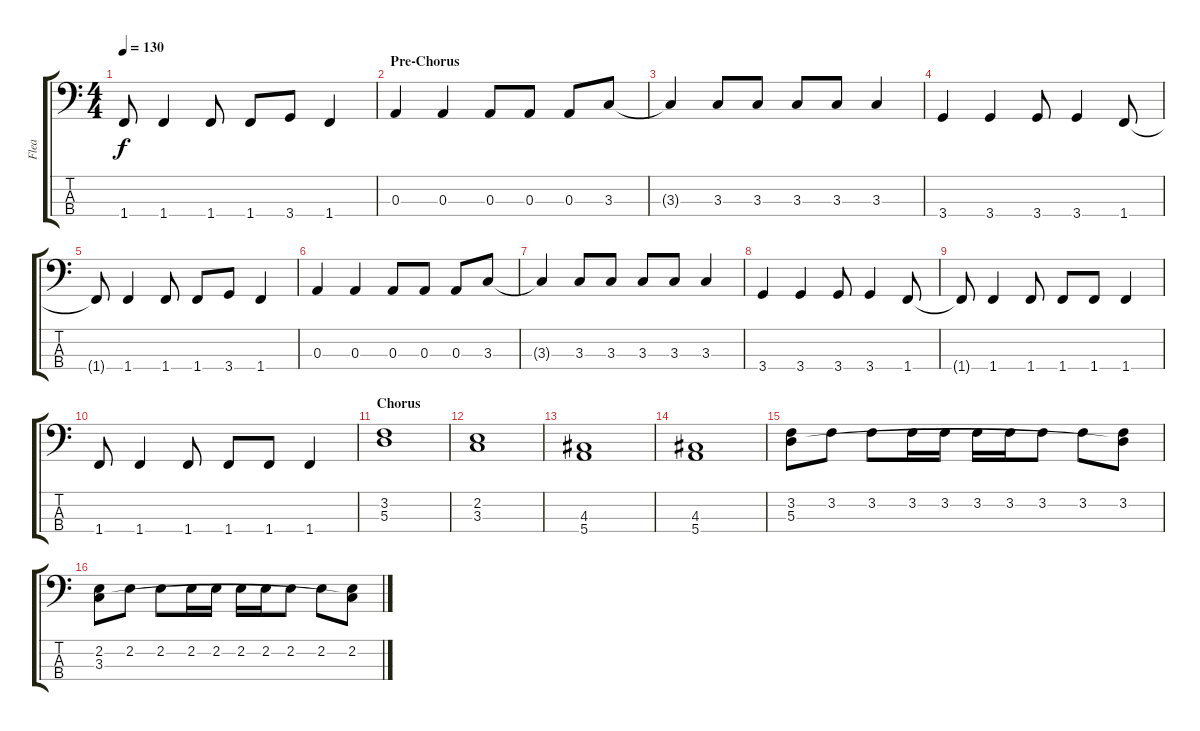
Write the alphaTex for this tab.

\track ("Flea" "Flea") {instrument electricbassfinger}
\staff {score tabs}
\tuning (G2 D2 A1 E1) {hide}
\ts (4 4)
\tempo 130
\clef f4
\ks c
1.4{t}.8{dy f} 1.4.4 1.4.8 1.4.8 3.4.8 1.4.4 |
\section ("" "Pre-Chorus")
0.3.4 0.3.4 0.3.8 0.3.8 0.3.8 3.3.8 |
3.3{t}.4 3.3.8 3.3.8 3.3.8 3.3.8 3.3.4 |
3.4.4 3.4.4 3.4.8 3.4.4 1.4.8 |
1.4{t}.8 1.4.4 1.4.8 1.4.8 3.4.8 1.4.4 |
0.3.4 0.3.4 0.3.8 0.3.8 0.3.8 3.3.8 |
3.3{t}.4 3.3.8 3.3.8 3.3.8 3.3.8 3.3.4 |
3.4.4 3.4.4 3.4.8 3.4.4 1.4.8 |
1.4{t}.8 1.4.4 1.4.8 1.4.8 1.4.8 1.4.4 |
1.4.8 1.4.4 1.4.8 1.4.8 1.4.8 1.4.4 |
\section ("" "Chorus")
(3.2 5.3).1 |
(2.2 3.3).1 |
(4.3 5.4).1 |
(4.3 5.4).1 |
(3.2 5.3).8 3.2.8 3.2.8 3.2.16 3.2.16 3.2.16 3.2.16 3.2.8 3.2.8 (3.2 5.3{t}).8 |
(2.2 3.3).8 2.2.8 2.2.8 2.2.16 2.2.16 2.2.16 2.2.16 2.2.8 2.2.8 (2.2 3.3{t}).8
